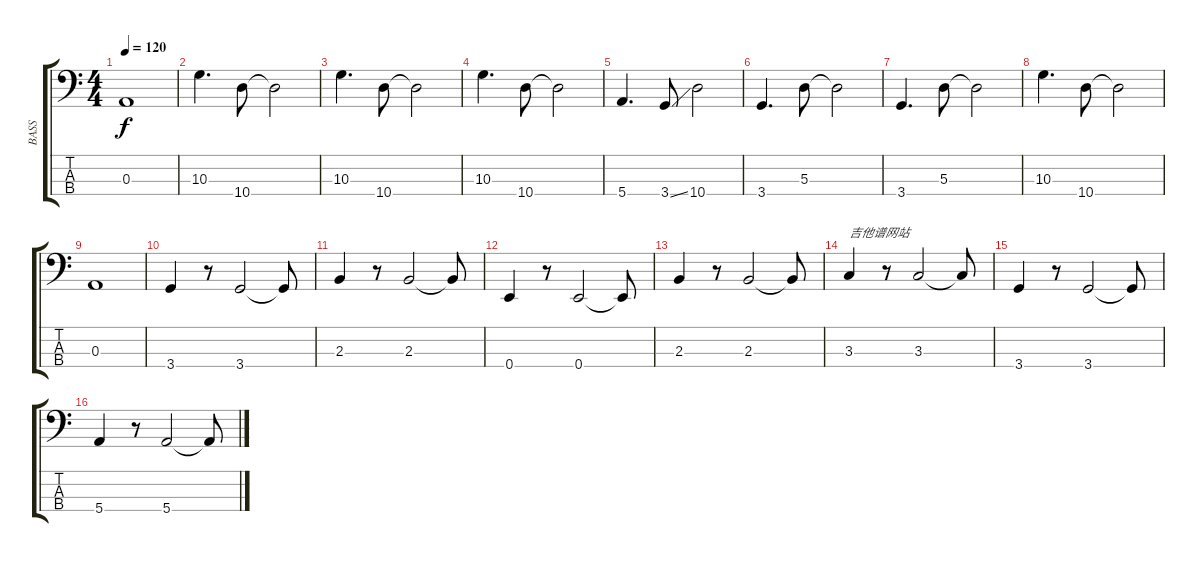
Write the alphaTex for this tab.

\track ("BASS" "BASS") {instrument fretlessbass}
\staff {score tabs}
\tuning (G2 D2 A1 E1) {hide}
\ts (4 4)
\tempo 120
\clef f4
\ks c
0.3.1{dy f} |
10.3.4{d} 10.4.8 10.4{t}.2 |
10.3.4{d} 10.4.8 10.4{t}.2 |
10.3.4{d} 10.4.8 10.4{t}.2 |
5.4.4{d} 3.4{ss}.8 10.4.2 |
3.4.4{d} 5.3.8 5.3{t}.2 |
3.4.4{d} 5.3.8 5.3{t}.2 |
10.3.4{d} 10.4.8 10.4{t}.2 |
0.3.1 |
3.4.4 r.8 3.4.2 3.4{t}.8 |
2.3.4 r.8 2.3.2 2.3{t}.8 |
0.4.4 r.8 0.4.2 0.4{t}.8 |
2.3.4 r.8 2.3.2 2.3{t}.8 |
3.3.4{txt "吉他谱网站"} r.8 3.3.2 3.3{t}.8 |
3.4.4 r.8 3.4.2 3.4{t}.8 |
5.4.4 r.8 5.4.2 5.4{t}.8
